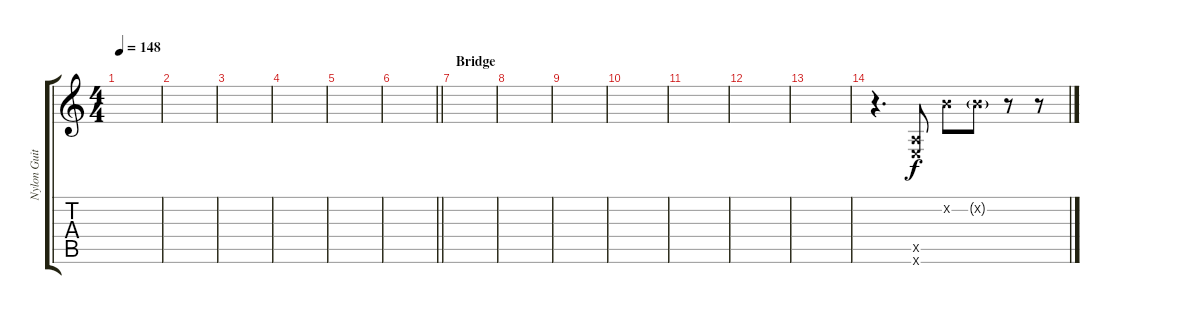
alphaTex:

\track ("Nylon Guitar" "Nylon Guit") {instrument acousticguitarnylon}
\staff {score tabs}
\tuning (E4 B3 G3 D3 A2 E2) {hide}
\ts (4 4)
\tempo 148
\clef g2
\ks c
|
|
|
|
|
\barLineRight lightlight
|
\section ("" "Bridge")
|
|
|
|
|
|
|
r.4{d} (0.5{x} 0.6{x}).8 0.2{x}.8 0.2{g x}.8 r.8 r.8
